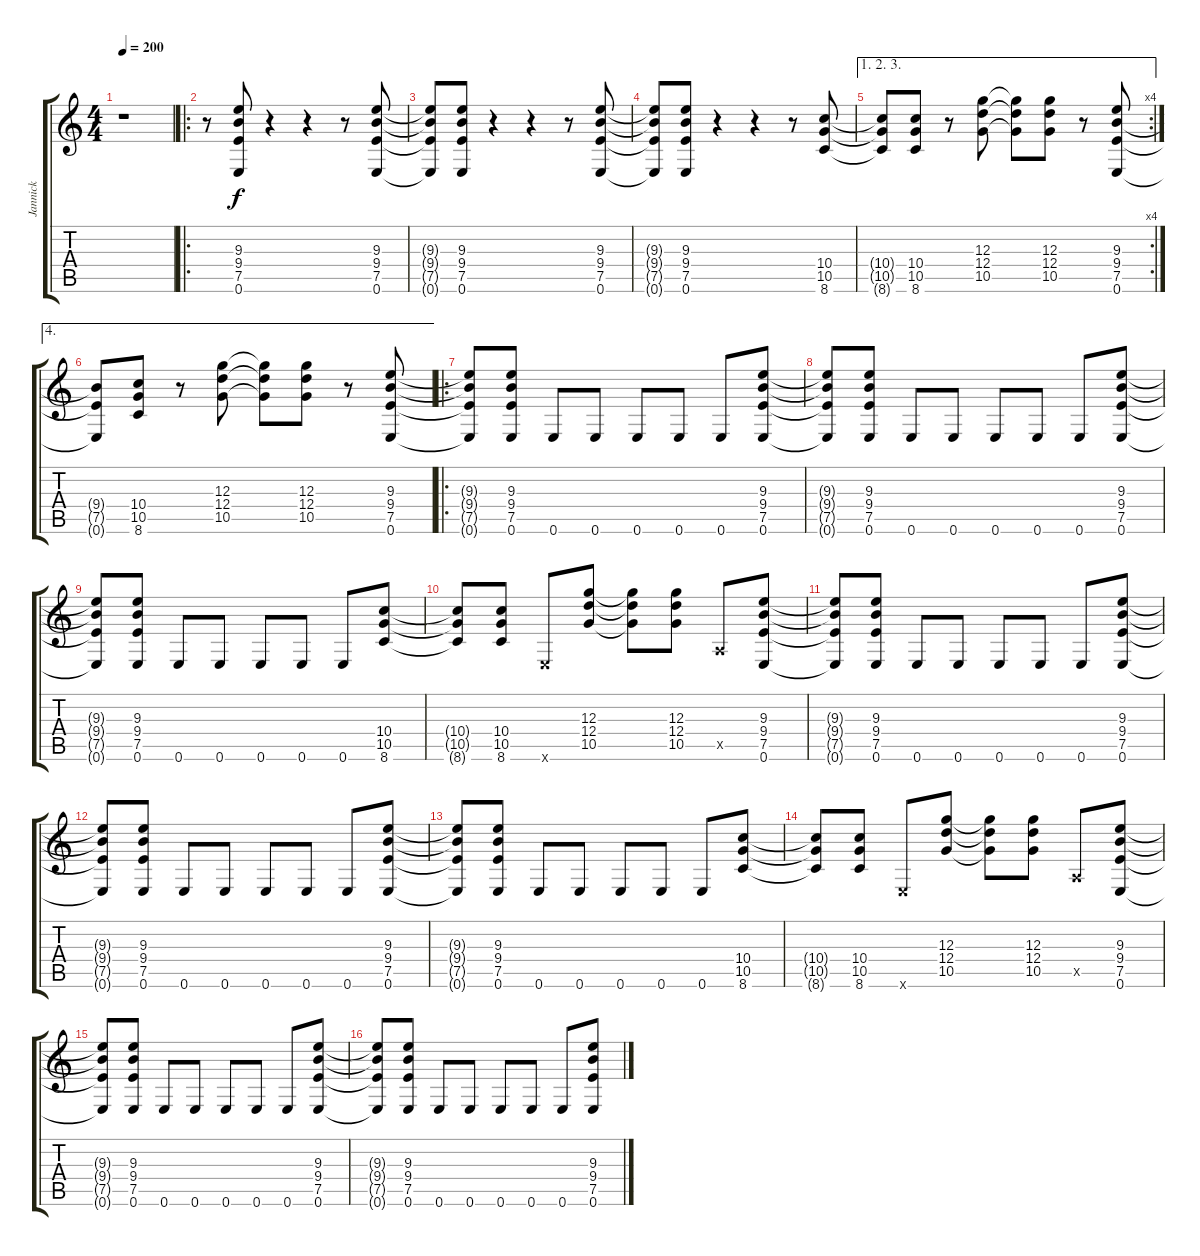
\track ("Jannick" "Jannick") {instrument distortionguitar}
\staff {score tabs}
\tuning (E4 B3 G3 D3 A2 E2) {hide}
\ts (4 4)
\tempo 200
\clef g2
\ks c
r.1{dy f instrument distortionguitar} |
\ro
r.8 (9.3 9.4 7.5 0.6).8 r.4 r.4 r.8 (9.3 9.4 7.5 0.6).8 |
(9.3{t} 9.4{t} 7.5{t} 0.6{t}).8 (9.3 9.4 7.5 0.6).8 r.4 r.4 r.8 (9.3 9.4 7.5 0.6).8 |
(9.3{t} 9.4{t} 7.5{t} 0.6{t}).8 (9.3 9.4 7.5 0.6).8 r.4 r.4 r.8 (10.4 10.5 8.6).8 |
\ae (1 2 3)
\rc 4
(10.4{t} 10.5{t} 8.6{t}).8 (10.4 10.5 8.6).8 r.8 (12.3 12.4 10.5).8 (12.3{t} 12.4{t} 10.5{t}).8 (12.3 12.4 10.5).8 r.8 (9.3 9.4 7.5 0.6).8 |
\ae 4
(9.4{t} 7.5{t} 0.6{t}).8 (10.4 10.5 8.6).8 r.8 (12.3 12.4 10.5).8 (12.3{t} 12.4{t} 10.5{t}).8 (12.3 12.4 10.5).8 r.8 (9.3 9.4 7.5 0.6).8 |
\ro
(9.3{t} 9.4{t} 7.5{t} 0.6{t}).8 (9.3 9.4 7.5 0.6).8 0.6.8 0.6.8 0.6.8 0.6.8 0.6.8 (9.3 9.4 7.5 0.6).8 |
(9.3{t} 9.4{t} 7.5{t} 0.6{t}).8 (9.3 9.4 7.5 0.6).8 0.6.8 0.6.8 0.6.8 0.6.8 0.6.8 (9.3 9.4 7.5 0.6).8 |
(9.3{t} 9.4{t} 7.5{t} 0.6{t}).8 (9.3 9.4 7.5 0.6).8 0.6.8 0.6.8 0.6.8 0.6.8 0.6.8 (10.4 10.5 8.6).8 |
(10.4{t} 10.5{t} 8.6{t}).8 (10.4 10.5 8.6).8 0.6{x}.8 (12.3 12.4 10.5).8 (12.3{t} 12.4{t} 10.5{t}).8 (12.3 12.4 10.5).8 0.5{x}.8 (9.3 9.4 7.5 0.6).8 |
(9.3{t} 9.4{t} 7.5{t} 0.6{t}).8 (9.3 9.4 7.5 0.6).8 0.6.8 0.6.8 0.6.8 0.6.8 0.6.8 (9.3 9.4 7.5 0.6).8 |
(9.3{t} 9.4{t} 7.5{t} 0.6{t}).8 (9.3 9.4 7.5 0.6).8 0.6.8 0.6.8 0.6.8 0.6.8 0.6.8 (9.3 9.4 7.5 0.6).8 |
(9.3{t} 9.4{t} 7.5{t} 0.6{t}).8 (9.3 9.4 7.5 0.6).8 0.6.8 0.6.8 0.6.8 0.6.8 0.6.8 (10.4 10.5 8.6).8 |
(10.4{t} 10.5{t} 8.6{t}).8 (10.4 10.5 8.6).8 0.6{x}.8 (12.3 12.4 10.5).8 (12.3{t} 12.4{t} 10.5{t}).8 (12.3 12.4 10.5).8 0.5{x}.8 (9.3 9.4 7.5 0.6).8 |
(9.3{t} 9.4{t} 7.5{t} 0.6{t}).8 (9.3 9.4 7.5 0.6).8 0.6.8 0.6.8 0.6.8 0.6.8 0.6.8 (9.3 9.4 7.5 0.6).8 |
(9.3{t} 9.4{t} 7.5{t} 0.6{t}).8 (9.3 9.4 7.5 0.6).8 0.6.8 0.6.8 0.6.8 0.6.8 0.6.8 (9.3 9.4 7.5 0.6).8
